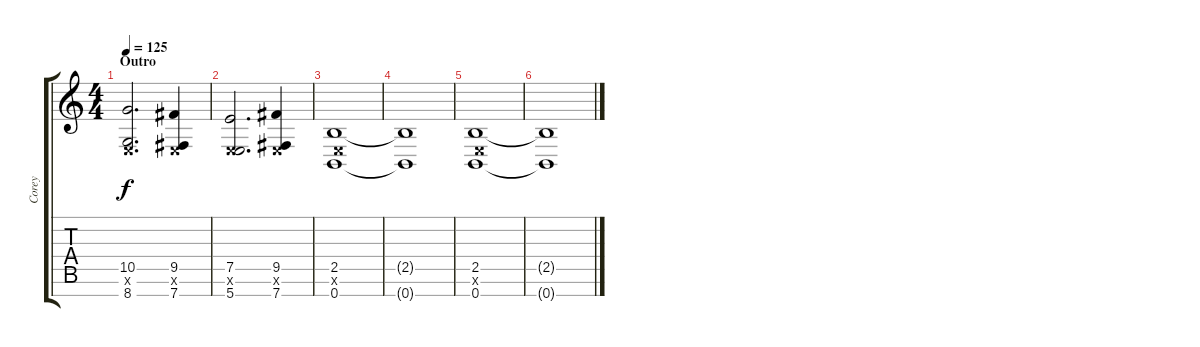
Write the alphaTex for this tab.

\track ("Corey" "Corey") {instrument distortionguitar}
\staff {score tabs}
\tuning (E4 B3 G3 D3 A2 E2 B1) {hide}
\ts (4 4)
\section ("" "Outro")
\tempo 125
\clef g2
\ks c
(10.5 0.6{x} 8.7).2{d dy f} (9.5 0.6{x} 7.7).4 |
(7.5 0.6{x} 5.7).2{d} (9.5 0.6{x} 7.7).4 |
(2.5 0.6{x} 0.7).1 |
(2.5{t} 0.7{t}).1 |
(2.5 0.6{x} 0.7).1 |
(2.5{t} 0.7{t}).1
